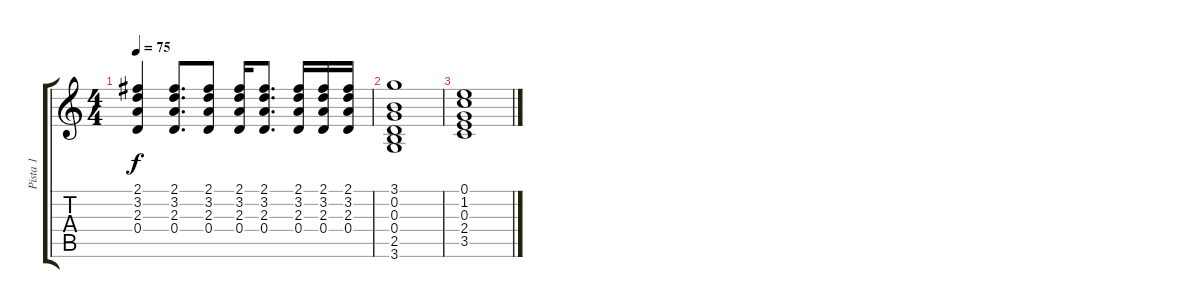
\track ("Pista 1" "Pista 1") {instrument acousticguitarsteel}
\staff {score tabs}
\tuning (E4 B3 G3 D3 A2 E2) {hide}
\ts (4 4)
\tempo 75
\clef g2
\ks c
(2.1 3.2 2.3 0.4).4{dy f} (2.1 3.2 2.3 0.4).8{d} (2.1 3.2 2.3 0.4).8 (2.1 3.2 2.3 0.4).16 (2.1 3.2 2.3 0.4).8{d} (2.1 3.2 2.3 0.4).16 (2.1 3.2 2.3 0.4).16 (2.1 3.2 2.3 0.4).16 |
(3.1 0.2 0.3 0.4 2.5 3.6).1 |
(0.1 1.2 0.3 2.4 3.5).1
